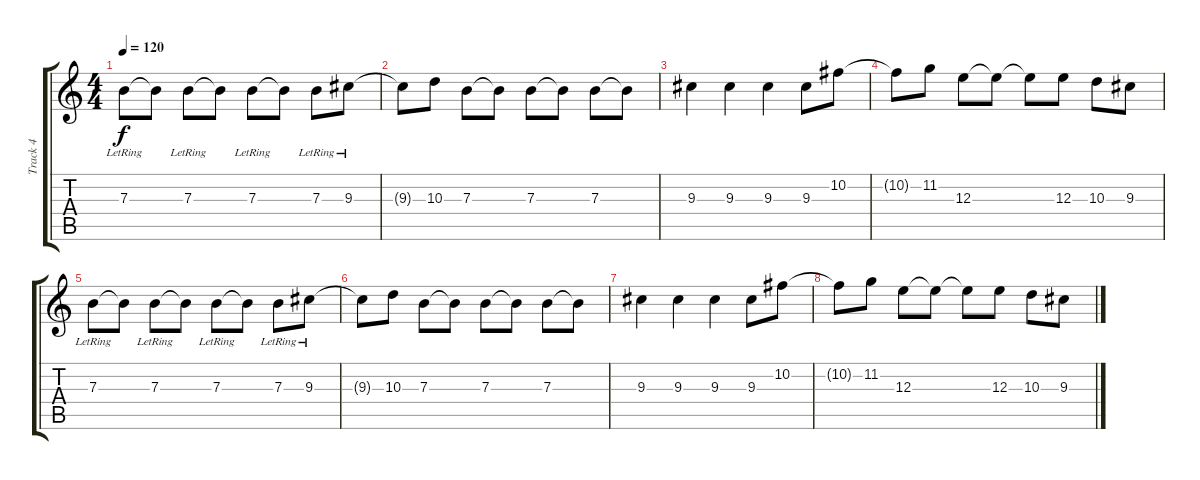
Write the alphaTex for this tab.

\track ("Track 4" "Track 4") {instrument acousticguitarsteel}
\staff {score tabs}
\tuning (Db4 Ab3 E3 B2 Gb2 B1) {hide}
\ts (4 4)
\tempo 120
\clef g2
\ks c
7.3{lr}.8{dy f} 7.3{t}.8 7.3{lr}.8 7.3{t}.8 7.3{lr}.8 7.3{t}.8 7.3{lr}.8 9.3{lr}.8 |
9.3{t}.8 10.3.8 7.3.8 7.3{t}.8 7.3.8 7.3{t}.8 7.3.8 7.3{t}.8 |
9.3.4 9.3.4 9.3.4 9.3.8 10.2.8 |
10.2{t}.8 11.2.8 12.3.8 12.3{t}.8 12.3{t}.8 12.3.8 10.3.8 9.3.8 |
7.3{lr}.8 7.3{t}.8 7.3{lr}.8 7.3{t}.8 7.3{lr}.8 7.3{t}.8 7.3{lr}.8 9.3{lr}.8 |
9.3{t}.8 10.3.8 7.3.8 7.3{t}.8 7.3.8 7.3{t}.8 7.3.8 7.3{t}.8 |
9.3.4 9.3.4 9.3.4 9.3.8 10.2.8 |
10.2{t}.8 11.2.8 12.3.8 12.3{t}.8 12.3{t}.8 12.3.8 10.3.8 9.3.8
